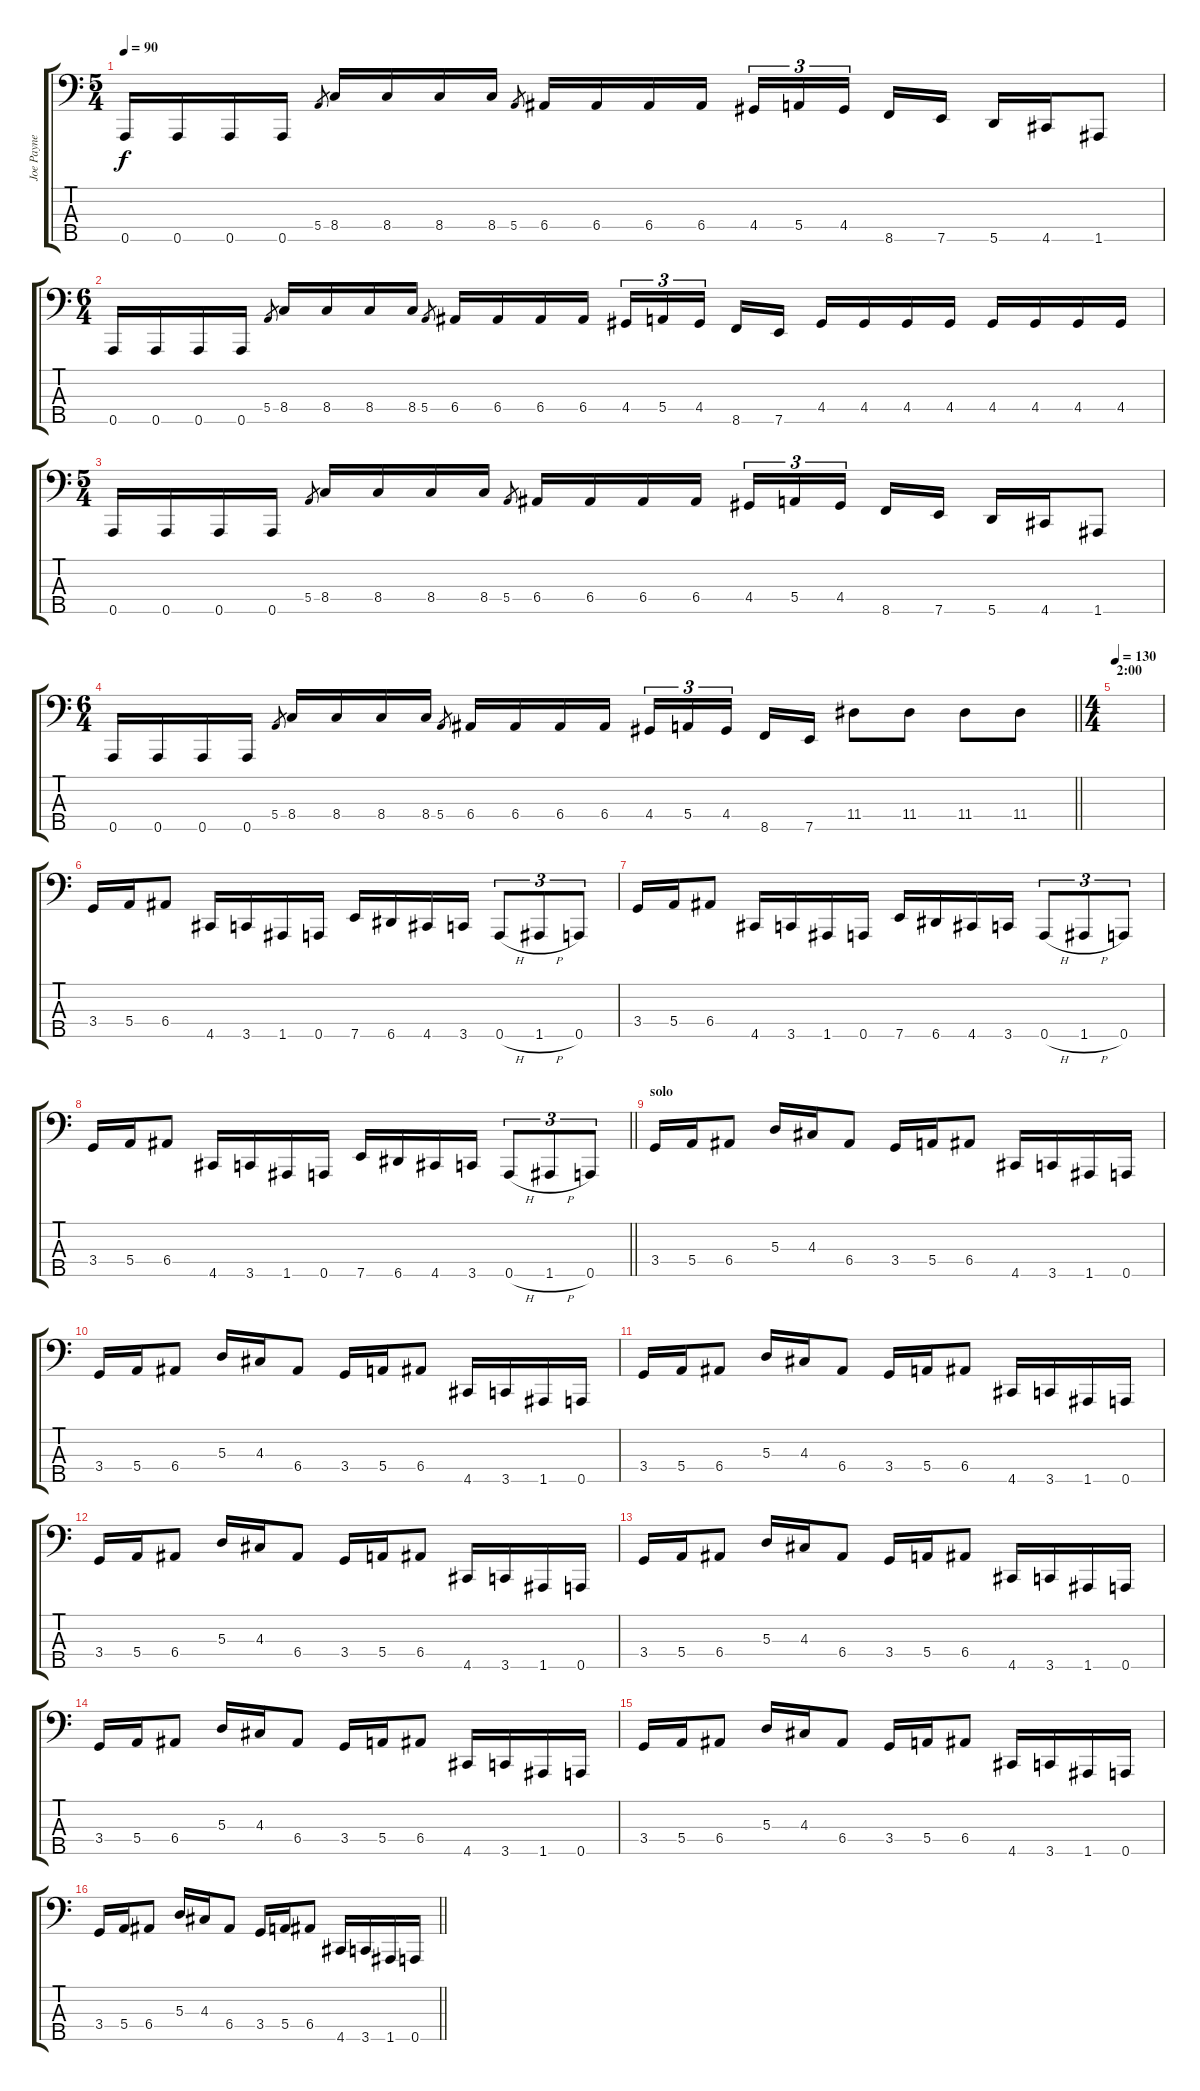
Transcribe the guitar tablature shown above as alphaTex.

\track ("Joe Payne" "Joe Payne") {instrument electricbassfinger}
\staff {score tabs}
\tuning (G2 D2 A1 E1 A0) {hide}
\ts (5 4)
\tempo 90
\clef f4
\ks c
0.5.16{dy f} 0.5.16 0.5.16 0.5.16 5.4.8{gr} 8.4.16 8.4.16 8.4.16 8.4.16 5.4.8{gr} 6.4.16 6.4.16 6.4.16 6.4.16 4.4.16{tu (3 2)} 5.4.16{tu (3 2)} 4.4.16{tu (3 2) beam splitsecondary} 8.5.16 7.5.16 5.5.16 4.5.16 1.5.8 |
\ts (6 4)
0.5.16 0.5.16 0.5.16 0.5.16 5.4.8{gr} 8.4.16 8.4.16 8.4.16 8.4.16 5.4.8{gr} 6.4.16 6.4.16 6.4.16 6.4.16 4.4.16{tu (3 2)} 5.4.16{tu (3 2)} 4.4.16{tu (3 2) beam splitsecondary} 8.5.16 7.5.16 4.4.16 4.4.16 4.4.16 4.4.16 4.4.16 4.4.16 4.4.16 4.4.16 |
\ts (5 4)
0.5.16 0.5.16 0.5.16 0.5.16 5.4.8{gr} 8.4.16 8.4.16 8.4.16 8.4.16 5.4.8{gr} 6.4.16 6.4.16 6.4.16 6.4.16 4.4.16{tu (3 2)} 5.4.16{tu (3 2)} 4.4.16{tu (3 2) beam splitsecondary} 8.5.16 7.5.16 5.5.16 4.5.16 1.5.8 |
\ts (6 4)
\barLineRight lightlight
0.5.16 0.5.16 0.5.16 0.5.16 5.4.8{gr} 8.4.16 8.4.16 8.4.16 8.4.16 5.4.8{gr} 6.4.16 6.4.16 6.4.16 6.4.16 4.4.16{tu (3 2)} 5.4.16{tu (3 2)} 4.4.16{tu (3 2) beam splitsecondary} 8.5.16 7.5.16 11.4.8 11.4.8 11.4.8 11.4.8 |
\ts (4 4)
\section ("" "2:00")
\tempo 130
|
3.4.16 5.4.16 6.4.8 4.5.16 3.5.16 1.5.16 0.5.16 7.5.16 6.5.16 4.5.16 3.5.16 0.5{h}.8{tu (3 2)} 1.5{h}.8{tu (3 2)} 0.5.8{tu (3 2)} |
3.4.16 5.4.16 6.4.8 4.5.16 3.5.16 1.5.16 0.5.16 7.5.16 6.5.16 4.5.16 3.5.16 0.5{h}.8{tu (3 2)} 1.5{h}.8{tu (3 2)} 0.5.8{tu (3 2)} |
\barLineRight lightlight
3.4.16 5.4.16 6.4.8 4.5.16 3.5.16 1.5.16 0.5.16 7.5.16 6.5.16 4.5.16 3.5.16 0.5{h}.8{tu (3 2)} 1.5{h}.8{tu (3 2)} 0.5.8{tu (3 2)} |
\section ("" "solo")
3.4.16 5.4.16 6.4.8 5.3.16 4.3.16 6.4.8 3.4.16 5.4.16 6.4.8 4.5.16 3.5.16 1.5.16 0.5.16 |
3.4.16 5.4.16 6.4.8 5.3.16 4.3.16 6.4.8 3.4.16 5.4.16 6.4.8 4.5.16 3.5.16 1.5.16 0.5.16 |
3.4.16 5.4.16 6.4.8 5.3.16 4.3.16 6.4.8 3.4.16 5.4.16 6.4.8 4.5.16 3.5.16 1.5.16 0.5.16 |
3.4.16 5.4.16 6.4.8 5.3.16 4.3.16 6.4.8 3.4.16 5.4.16 6.4.8 4.5.16 3.5.16 1.5.16 0.5.16 |
3.4.16 5.4.16 6.4.8 5.3.16 4.3.16 6.4.8 3.4.16 5.4.16 6.4.8 4.5.16 3.5.16 1.5.16 0.5.16 |
3.4.16 5.4.16 6.4.8 5.3.16 4.3.16 6.4.8 3.4.16 5.4.16 6.4.8 4.5.16 3.5.16 1.5.16 0.5.16 |
3.4.16 5.4.16 6.4.8 5.3.16 4.3.16 6.4.8 3.4.16 5.4.16 6.4.8 4.5.16 3.5.16 1.5.16 0.5.16 |
\barLineRight lightlight
3.4.16 5.4.16 6.4.8 5.3.16 4.3.16 6.4.8 3.4.16 5.4.16 6.4.8 4.5.16 3.5.16 1.5.16 0.5.16
